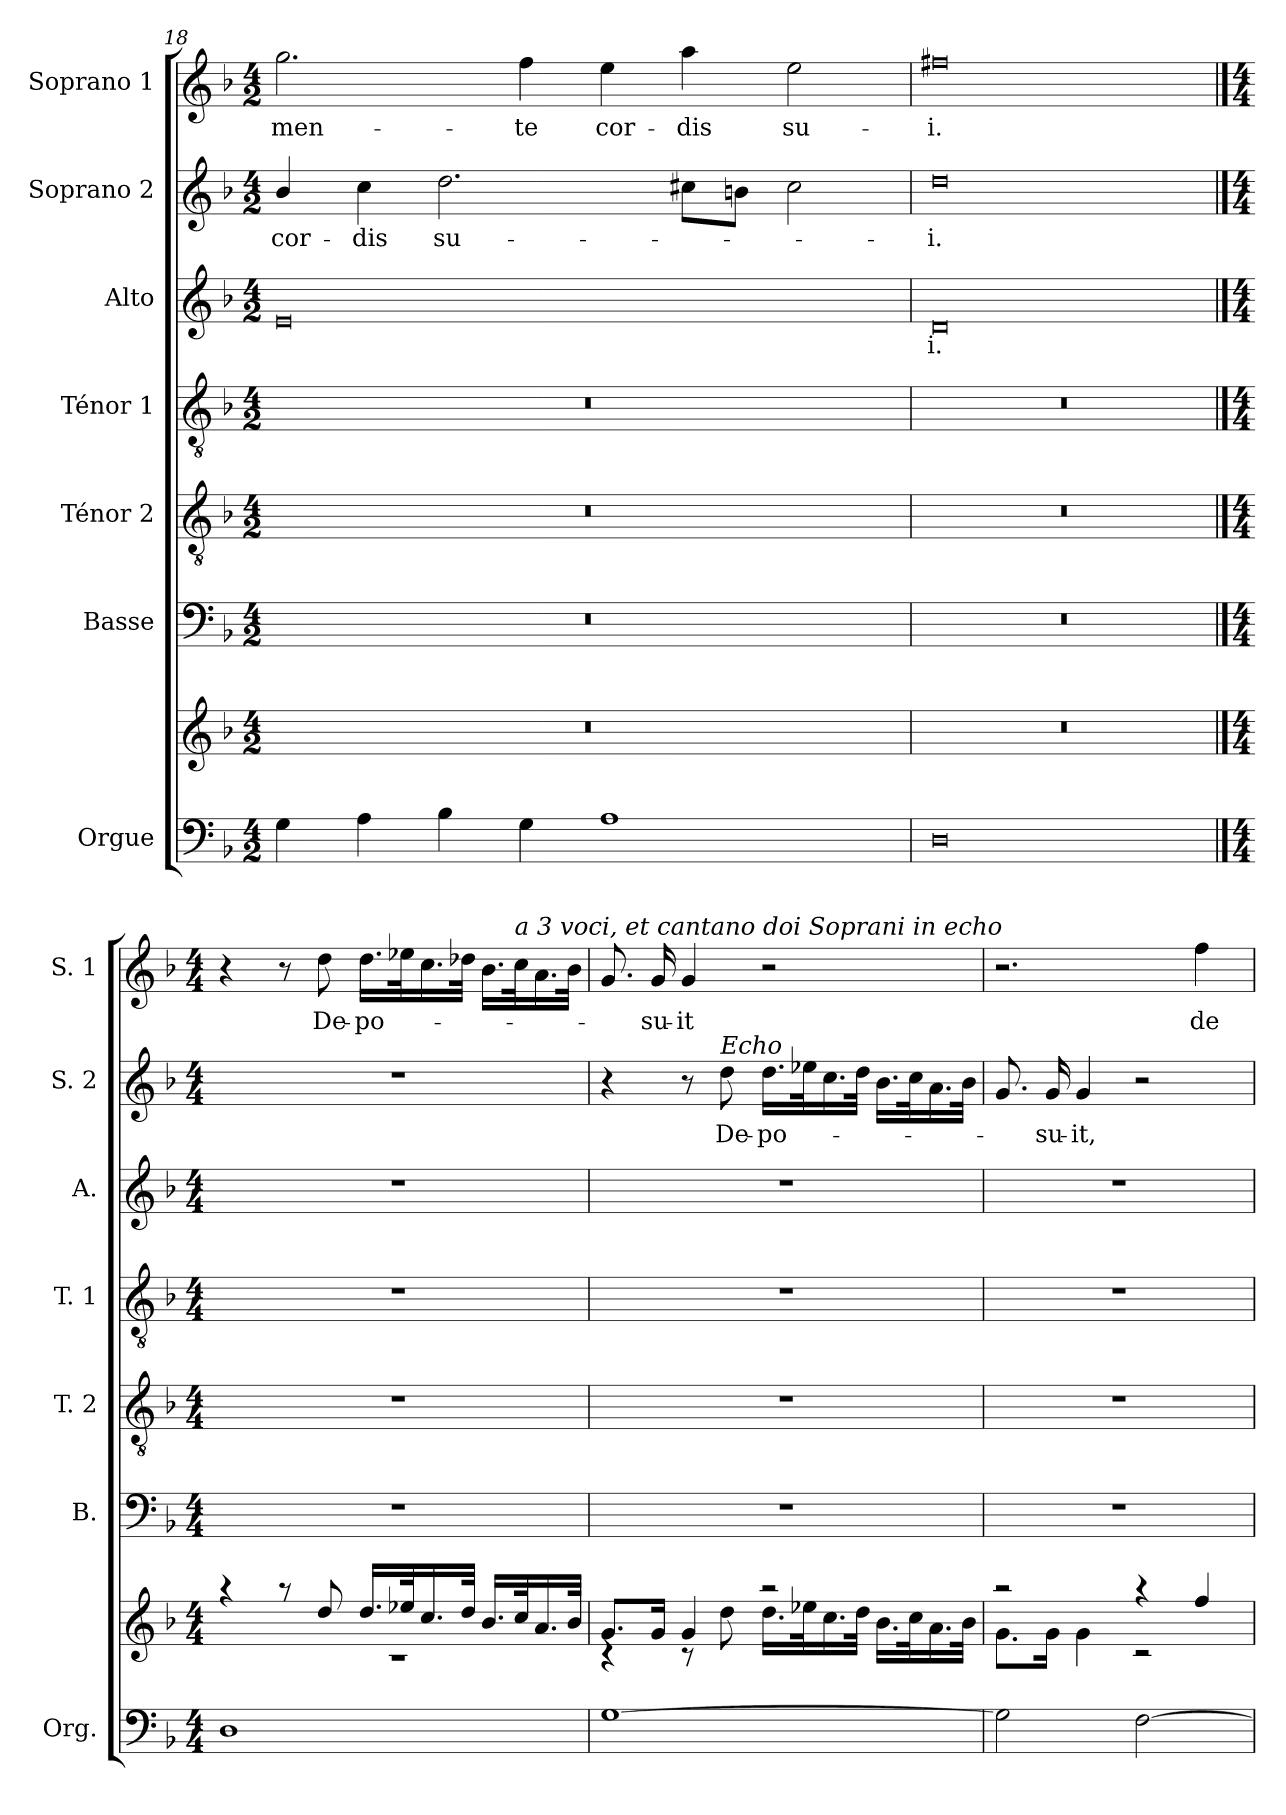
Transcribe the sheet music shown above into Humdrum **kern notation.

**kern	**kern	**kern	**kern	**kern	**kern	**text	**kern	**text	**kern	**text
*part7	*part7	*part6	*part5	*part4	*part3	*part3	*part2	*part2	*part1	*part1
*staff8	*staff7	*staff6	*staff5	*staff4	*staff3	*staff3	*staff2	*staff2	*staff1	*staff1
*I"Orgue	*	*I"Basse	*I"Ténor 2	*I"Ténor 1	*I"Alto	*	*I"Soprano 2	*	*I"Soprano 1	*
*I'Org.	*	*I'B.	*I'T. 2	*I'T. 1	*I'A.	*	*I'S. 2	*	*I'S. 1	*
*clefF4	*clefG2	*clefF4	*clefGv2	*clefGv2	*clefG2	*	*clefG2	*	*clefG2	*
*k[b-]	*k[b-]	*k[b-]	*k[b-]	*k[b-]	*k[b-]	*	*k[b-]	*	*k[b-]	*
*M4/2	*M4/2	*M4/2	*M4/2	*M4/2	*M4/2	*	*M4/2	*	*M4/2	*
=18	=18	=18	=18	=18	=18	=18	=18	=18	=18	=18
!	!	!	!	!	!	!	!	!LO:LY:b	!	!LO:LY:b
4G\	0r	0r	0r	0r	0e	.	4b-/	cor-	2.gg\	men-
!	!	!	!	!	!	!	!	!LO:LY:b	!	!
4A\	.	.	.	.	.	.	4cc\	-dis	.	.
!	!	!	!	!	!	!	!	!LO:LY:b	!	!
4B-\	.	.	.	.	.	.	2.dd\	su-	.	.
!	!	!	!	!	!	!	!	!	!	!LO:LY:b
4G\	.	.	.	.	.	.	.	.	4ff\	-te
!	!	!	!	!	!	!	!	!	!	!LO:LY:b
1A	.	.	.	.	.	.	.	.	4ee\	cor-
!	!	!	!	!	!	!	!	!	!	!LO:LY:b
.	.	.	.	.	.	.	8cc#X\L	.	4aa\	-dis
.	.	.	.	.	.	.	8bn\J	.	.	.
!	!	!	!	!	!	!	!	!	!	!LO:LY:b
.	.	.	.	.	.	.	2cc#\	.	2ee\	su-
=19	=19	=19	=19	=19	=19	=19	=19	=19	=19	=19
!	!	!	!	!	!	!LO:LY:b	!	!LO:LY:b	!	!LO:LY:b
0D	0r	0r	0r	0r	0d	-i.	0dd	-i.	0ff#X	-i.
!!LO:PB:g=z
==1	==1	==1	==1	==1	==1	==1	==1	==1	==1	==1
*M4/4	*M4/4	*M4/4	*M4/4	*M4/4	*M4/4	*	*M4/4	*	*M4/4	*
*	*	*	*	*	*	*	*	*	*MM70	*
*	*^	*	*	*	*	*	*	*	*	*
1D	4raa	1rc	1r	1r	1r	1r	.	1r	.	4r	.
.	8raa	.	.	.	.	.	.	.	.	8r	.
!	!	!	!	!	!	!	!	!	!	!	!LO:LY:b
.	8dd/	.	.	.	.	.	.	.	.	8dd\	De-
!	!	!	!	!	!	!	!	!	!	!	!LO:LY:b
.	16.dd/LL	.	.	.	.	.	.	.	.	16.dd\LL	-po-
.	32ee-X/K	.	.	.	.	.	.	.	.	32ee-X\K	.
.	16.cc/	.	.	.	.	.	.	.	.	16.cc\	.
.	32dd/JJk	.	.	.	.	.	.	.	.	32dd-X\JJk	.
.	16.b-/LL	.	.	.	.	.	.	.	.	16.b-\LL	.
!	!	!	!	!	!	!	!	!	!	!LO:TX:a:i:t=a 3 voci, et cantano doi Soprani in echo	!
.	32cc/K	.	.	.	.	.	.	.	.	32cc\K	.
.	16.a/	.	.	.	.	.	.	.	.	16.a\	.
.	32b-/JJk	.	.	.	.	.	.	.	.	32b-\JJk	.
=2	=2	=2	=2	=2	=2	=2	=2	=2	=2	=2	=2
[>1G	8.g/L	4rc	1r	1r	1r	1r	.	4r	.	8.g/	.
!	!	!	!	!	!	!	!	!	!	!	!LO:LY:b
.	16g/Jk	.	.	.	.	.	.	.	.	16g/	-su-
!	!	!	!	!	!	!	!	!	!	!	!LO:LY:b
.	4g/	8rc	.	.	.	.	.	8r	.	4g/	-it
!	!	!	!	!	!	!	!	!LO:TX:a:i:t=Echo	!	!	!
!	!	!	!	!	!	!	!	!	!LO:LY:b	!	!
.	.	8dd\	.	.	.	.	.	8dd\	De-	.	.
!	!	!	!	!	!	!	!	!	!LO:LY:b	!	!
.	2raa	16.dd\LL	.	.	.	.	.	16.dd\LL	-po-	2r	.
.	.	32ee-X\K	.	.	.	.	.	32ee-X\K	.	.	.
.	.	16.cc\	.	.	.	.	.	16.cc\	.	.	.
.	.	32dd\JJk	.	.	.	.	.	32dd\JJk	.	.	.
.	.	16.b-\LL	.	.	.	.	.	16.b-\LL	.	.	.
.	.	32cc\K	.	.	.	.	.	32cc\K	.	.	.
.	.	16.a\	.	.	.	.	.	16.a\	.	.	.
.	.	32b-\JJk	.	.	.	.	.	32b-\JJk	.	.	.
=3	=3	=3	=3	=3	=3	=3	=3	=3	=3	=3	=3
2G\]	2raa	8.g\L	1r	1r	1r	1r	.	8.g/	.	2.r	.
!	!	!	!	!	!	!	!	!	!LO:LY:b	!	!
.	.	16g\Jk	.	.	.	.	.	16g/	-su-	.	.
!	!	!	!	!	!	!	!	!	!LO:LY:b	!	!
.	.	4g\	.	.	.	.	.	4g/	-it,	.	.
[>2F\	4raa	2rc	.	.	.	.	.	2r	.	.	.
!	!	!	!	!	!	!	!	!	!	!	!LO:LY:b
.	4ff/	.	.	.	.	.	.	.	.	4ff\	de-
*	*v	*v	*	*	*	*	*	*	*	*	*
=	=	=	=	=	=	=	=	=	=	=
*-	*-	*-	*-	*-	*-	*-	*-	*-	*-	*-
